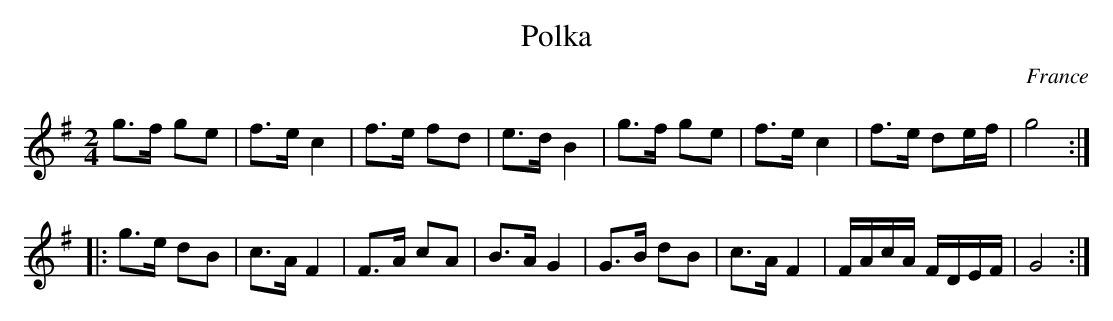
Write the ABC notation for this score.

X:1
T:Polka
M:2/4
O:France
K:G
g3f g2e2|f3ec4|f3e f2d2|e3dB4|\
g3f g2e2|f3ec4|f3e d2ef|g8::
g3e d2B2|c3AF4|F3A c2A2|B3AG4|\
G3B d2B2|c3AF4|FAcA FDEF|G8:|
